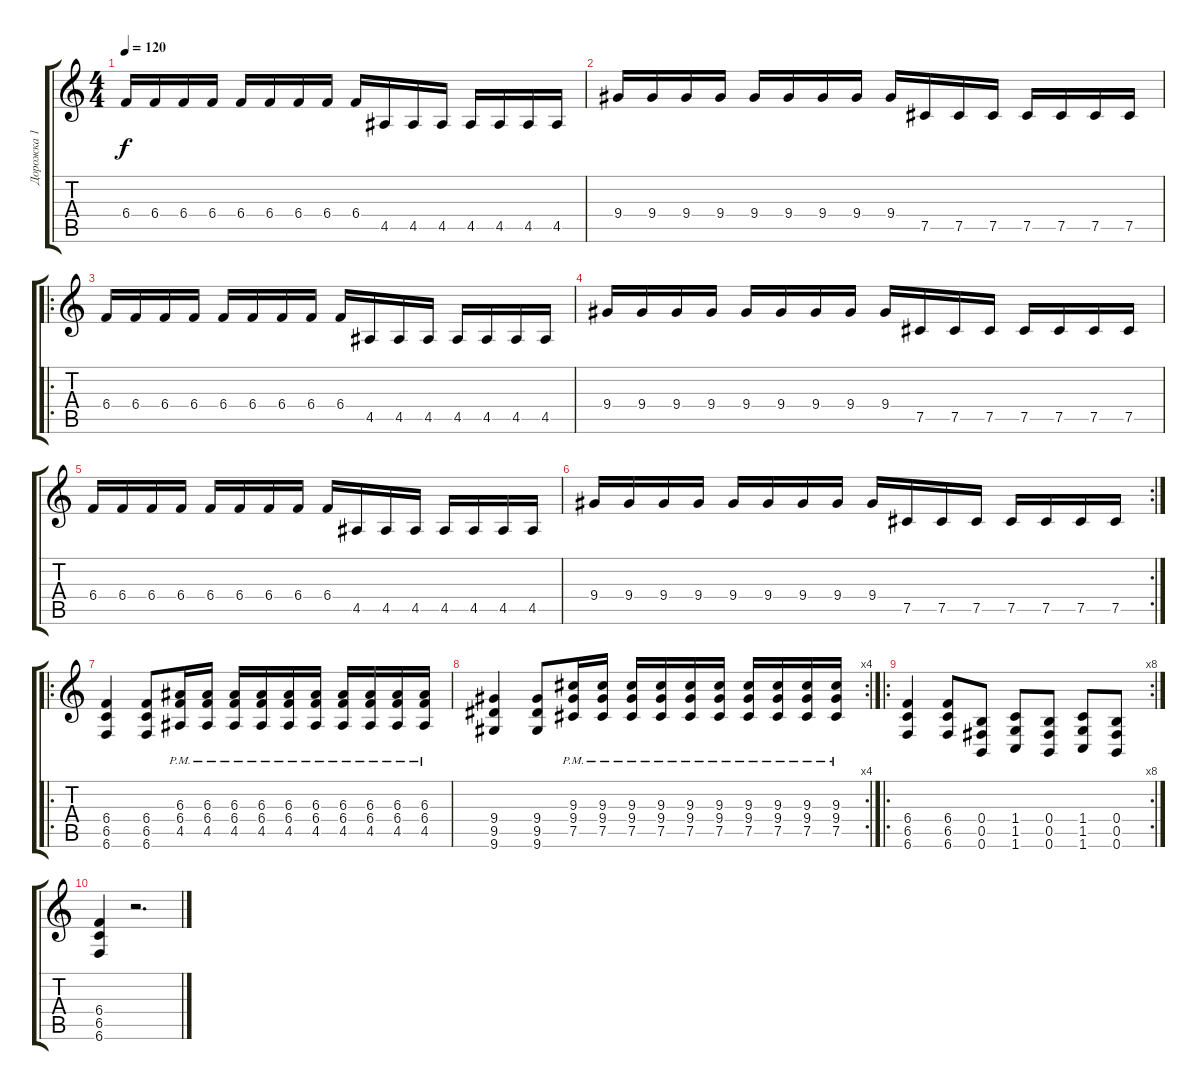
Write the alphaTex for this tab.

\track ("Дорожка 1" "Дорожка 1") {instrument distortionguitar}
\staff {score tabs}
\tuning (Db4 Ab3 E3 B2 Gb2 B1) {hide}
\ts (4 4)
\tempo 120
\clef g2
\ks c
6.4.16{dy f} 6.4.16 6.4.16 6.4.16 6.4.16 6.4.16 6.4.16 6.4.16 6.4.16 4.5.16 4.5.16 4.5.16 4.5.16 4.5.16 4.5.16 4.5.16 |
9.4.16 9.4.16 9.4.16 9.4.16 9.4.16 9.4.16 9.4.16 9.4.16 9.4.16 7.5.16 7.5.16 7.5.16 7.5.16 7.5.16 7.5.16 7.5.16 |
\ro
6.4.16 6.4.16 6.4.16 6.4.16 6.4.16 6.4.16 6.4.16 6.4.16 6.4.16 4.5.16 4.5.16 4.5.16 4.5.16 4.5.16 4.5.16 4.5.16 |
9.4.16 9.4.16 9.4.16 9.4.16 9.4.16 9.4.16 9.4.16 9.4.16 9.4.16 7.5.16 7.5.16 7.5.16 7.5.16 7.5.16 7.5.16 7.5.16 |
6.4.16 6.4.16 6.4.16 6.4.16 6.4.16 6.4.16 6.4.16 6.4.16 6.4.16 4.5.16 4.5.16 4.5.16 4.5.16 4.5.16 4.5.16 4.5.16 |
\rc 2
9.4.16 9.4.16 9.4.16 9.4.16 9.4.16 9.4.16 9.4.16 9.4.16 9.4.16 7.5.16 7.5.16 7.5.16 7.5.16 7.5.16 7.5.16 7.5.16 |
\ro
(6.4 6.5 6.6).4 (6.4 6.5 6.6).8 (6.3{pm} 6.4{pm} 4.5{pm}).16 (6.3{pm} 6.4{pm} 4.5{pm}).16 (6.3{pm} 6.4{pm} 4.5{pm}).16 (6.3{pm} 6.4{pm} 4.5{pm}).16 (6.3{pm} 6.4{pm} 4.5{pm}).16 (6.3{pm} 6.4{pm} 4.5{pm}).16 (6.3{pm} 6.4{pm} 4.5{pm}).16 (6.3{pm} 6.4{pm} 4.5{pm}).16 (6.3{pm} 6.4{pm} 4.5{pm}).16 (6.3{pm} 6.4{pm} 4.5{pm}).16 |
\rc 4
(9.4 9.5 9.6).4 (9.4 9.5 9.6).8 (9.3{pm} 9.4{pm} 7.5{pm}).16 (9.3{pm} 9.4{pm} 7.5{pm}).16 (9.3{pm} 9.4{pm} 7.5{pm}).16 (9.3{pm} 9.4{pm} 7.5{pm}).16 (9.3{pm} 9.4{pm} 7.5{pm}).16 (9.3{pm} 9.4{pm} 7.5{pm}).16 (9.3{pm} 9.4{pm} 7.5{pm}).16 (9.3{pm} 9.4{pm} 7.5{pm}).16 (9.3{pm} 9.4{pm} 7.5{pm}).16 (9.3{pm} 9.4{pm} 7.5{pm}).16 |
\ro
\rc 8
(6.4 6.5 6.6).4 (6.4 6.5 6.6).8 (0.4 0.5 0.6).8 (1.4 1.5 1.6).8 (0.4 0.5 0.6).8 (1.4 1.5 1.6).8 (0.4 0.5 0.6).8 |
(6.4 6.5 6.6).4 r.2{d}
